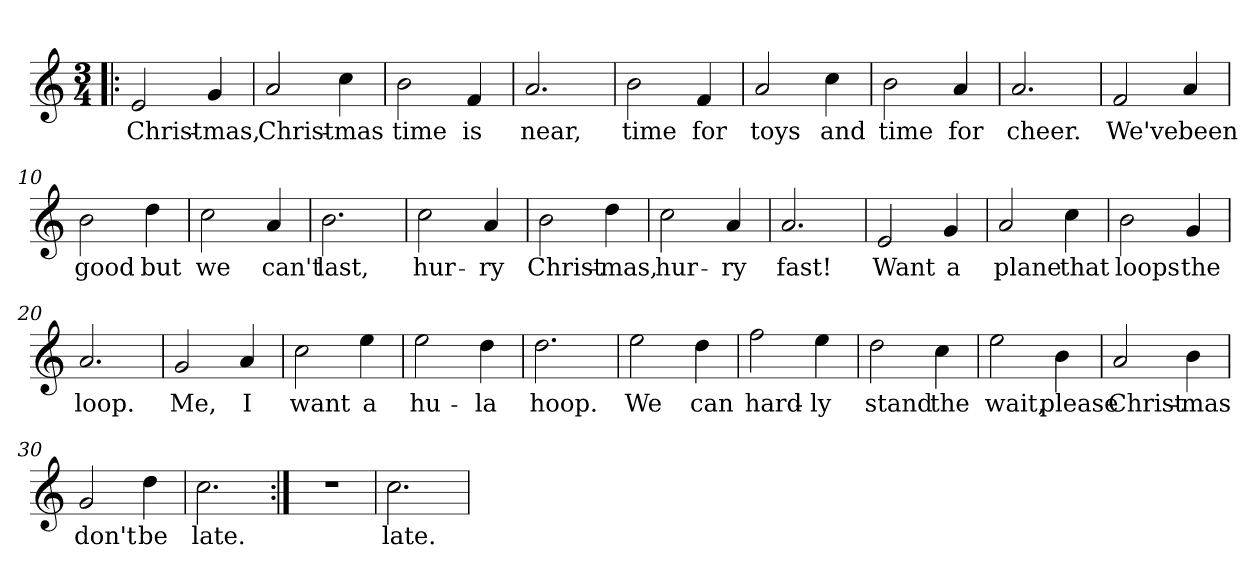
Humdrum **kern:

**kern	**text
*part1	*part1
*staff1	*staff1
*clefG2	*
*k[]	*
*C:	*
*M3/4	*
=1!|:	=1!|:
2e/	Christ-
4g/	-mas,
=2	=2
2a/	Christ-
4cc\	-mas
=3	=3
2b\	time
4f/	is
=4	=4
2.a/	near,
=5	=5
2b\	time
4f/	for
!!LO:LB:g=z
=6	=6
2a/	toys
4cc\	and
=7	=7
2b\	time
4a/	for
=8	=8
2.a/	cheer.
=9	=9
2f/	We've
4a/	been
!!LO:LB:g=z
=10	=10
2b\	good
4dd\	but
=11	=11
2cc\	we
4a/	can't
=12	=12
2.b\	last,
=13	=13
2cc\	hur-
4a/	-ry
!!LO:LB:g=z
=14	=14
2b\	Christ-
4dd\	-mas,
=15	=15
2cc\	hur-
4a/	-ry
=16	=16
2.a/	fast!
=17	=17
2e/	Want
4g/	a
!!LO:LB:g=z
=18	=18
2a/	plane
4cc\	that
=19	=19
2b\	loops
4g/	the
=20	=20
2.a/	loop.
=21	=21
2g/	Me,
4a/	I
!!LO:LB:g=z
=22	=22
2cc\	want
4ee\	a
=23	=23
2ee\	hu-
4dd\	-la
=24	=24
2.dd\	hoop.
=25	=25
2ee\	We
4dd\	can
!!LO:LB:g=z
=26	=26
2ff\	hard-
4ee\	-ly
=27	=27
2dd\	stand
4cc\	the
=28	=28
2ee\	wait,
4b\	please
=29	=29
2a/	Christ-
4b\	-mas
!!LO:LB:g=z
=30	=30
2g/	don't
4dd\	be
=31	=31
2.cc\	late.
=32:|!	=32:|!
2.r	.
=33	=33
2.cc\	late.
=	=
*-	*-
